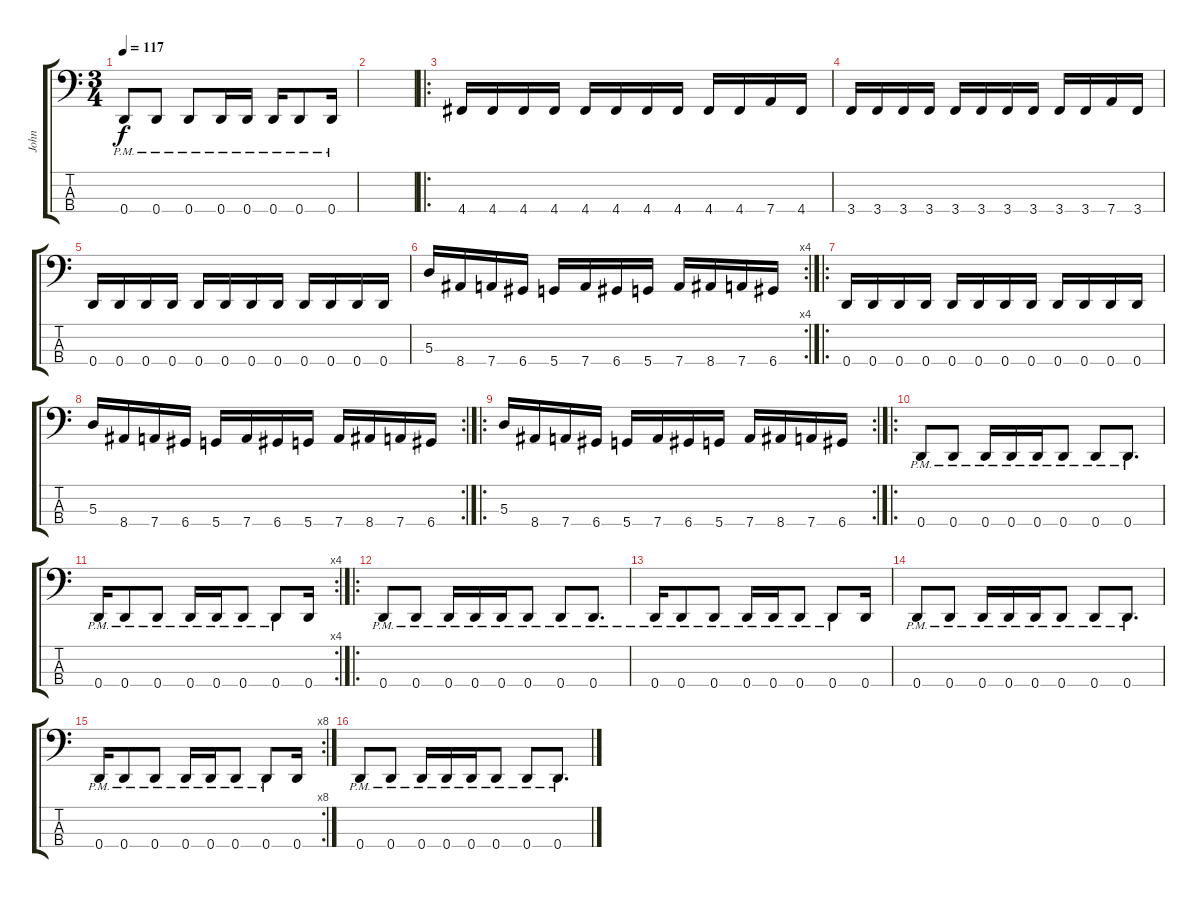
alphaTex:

\track ("John" "John") {instrument electricbasspick}
\staff {score tabs}
\tuning (G2 D2 A1 D1) {hide}
\ts (3 4)
\tempo 117
\clef f4
\ks c
0.4{pm}.8{dy f} 0.4{pm}.8 0.4{pm}.8 0.4{pm}.16 0.4{pm}.16 0.4{pm}.16 0.4{pm}.8 0.4{pm}.16 |
|
\ro
4.4.16 4.4.16 4.4.16 4.4.16 4.4.16 4.4.16 4.4.16 4.4.16 4.4.16 4.4.16 7.4.16 4.4.16 |
3.4.16 3.4.16 3.4.16 3.4.16 3.4.16 3.4.16 3.4.16 3.4.16 3.4.16 3.4.16 7.4.16 3.4.16 |
0.4.16 0.4.16 0.4.16 0.4.16 0.4.16 0.4.16 0.4.16 0.4.16 0.4.16 0.4.16 0.4.16 0.4.16 |
\rc 4
5.3.16 8.4.16 7.4.16 6.4.16 5.4.16 7.4.16 6.4.16 5.4.16 7.4.16 8.4.16 7.4.16 6.4.16 |
\ro
0.4.16 0.4.16 0.4.16 0.4.16 0.4.16 0.4.16 0.4.16 0.4.16 0.4.16 0.4.16 0.4.16 0.4.16 |
\rc 2
5.3.16 8.4.16 7.4.16 6.4.16 5.4.16 7.4.16 6.4.16 5.4.16 7.4.16 8.4.16 7.4.16 6.4.16 |
\ro
\rc 2
5.3.16 8.4.16 7.4.16 6.4.16 5.4.16 7.4.16 6.4.16 5.4.16 7.4.16 8.4.16 7.4.16 6.4.16 |
\ro
0.4{pm}.8 0.4{pm}.8 0.4{pm}.16 0.4{pm}.16 0.4{pm}.16 0.4{pm}.8 0.4{pm}.8 0.4{pm}.8{d} |
\rc 4
0.4{pm}.16 0.4{pm}.8 0.4{pm}.8 0.4{pm}.16 0.4{pm}.16 0.4{pm}.8 0.4{pm}.8 0.4.16 |
\ro
0.4{pm}.8 0.4{pm}.8 0.4{pm}.16 0.4{pm}.16 0.4{pm}.16 0.4{pm}.8 0.4{pm}.8 0.4{pm}.8{d} |
0.4{pm}.16 0.4{pm}.8 0.4{pm}.8 0.4{pm}.16 0.4{pm}.16 0.4{pm}.8 0.4{pm}.8 0.4.16 |
0.4{pm}.8 0.4{pm}.8 0.4{pm}.16 0.4{pm}.16 0.4{pm}.16 0.4{pm}.8 0.4{pm}.8 0.4{pm}.8{d} |
\rc 8
0.4{pm}.16 0.4{pm}.8 0.4{pm}.8 0.4{pm}.16 0.4{pm}.16 0.4{pm}.8 0.4{pm}.8 0.4.16 |
0.4{pm}.8 0.4{pm}.8 0.4{pm}.16 0.4{pm}.16 0.4{pm}.16 0.4{pm}.8 0.4{pm}.8 0.4{pm}.8{d}
